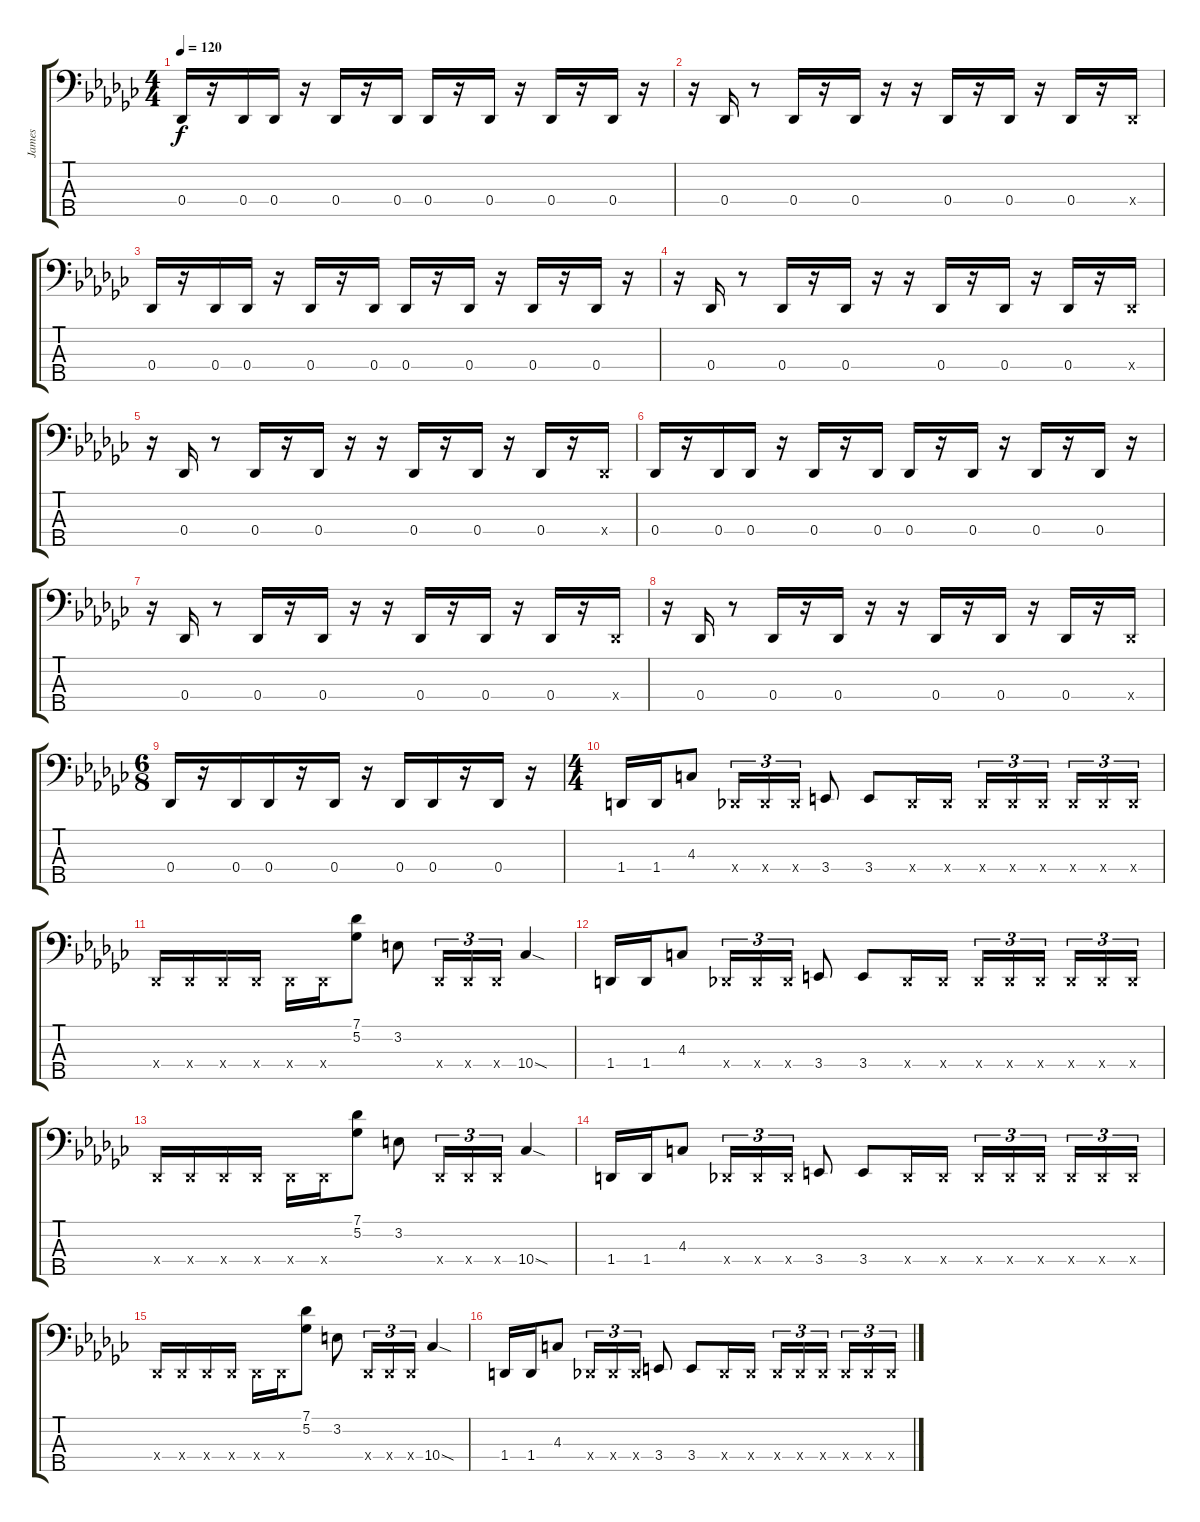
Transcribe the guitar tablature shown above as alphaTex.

\track ("James" "James") {instrument electricbassfinger}
\staff {score tabs}
\tuning (Gb2 Db2 Ab1 Db1 Ab0) {hide}
\ts (4 4)
\tempo 120
\clef f4
\ks gb
0.4.16{dy f} r.16 0.4.16 0.4.16 r.16 0.4.16 r.16 0.4.16 0.4.16 r.16 0.4.16 r.16 0.4.16 r.16 0.4.16 r.16 |
r.16 0.4.16 r.8 0.4.16 r.16 0.4.16 r.16 r.16 0.4.16 r.16 0.4.16 r.16 0.4.16 r.16 0.4{x}.16 |
0.4.16 r.16 0.4.16 0.4.16 r.16 0.4.16 r.16 0.4.16 0.4.16 r.16 0.4.16 r.16 0.4.16 r.16 0.4.16 r.16 |
r.16 0.4.16 r.8 0.4.16 r.16 0.4.16 r.16 r.16 0.4.16 r.16 0.4.16 r.16 0.4.16 r.16 0.4{x}.16 |
r.16 0.4.16 r.8 0.4.16 r.16 0.4.16 r.16 r.16 0.4.16 r.16 0.4.16 r.16 0.4.16 r.16 0.4{x}.16 |
0.4.16 r.16 0.4.16 0.4.16 r.16 0.4.16 r.16 0.4.16 0.4.16 r.16 0.4.16 r.16 0.4.16 r.16 0.4.16 r.16 |
r.16 0.4.16 r.8 0.4.16 r.16 0.4.16 r.16 r.16 0.4.16 r.16 0.4.16 r.16 0.4.16 r.16 0.4{x}.16 |
r.16 0.4.16 r.8 0.4.16 r.16 0.4.16 r.16 r.16 0.4.16 r.16 0.4.16 r.16 0.4.16 r.16 0.4{x}.16 |
\ts (6 8)
0.4.16 r.16 0.4.16 0.4.16 r.16 0.4.16 r.16 0.4.16 0.4.16 r.16 0.4.16 r.16 |
\ts (4 4)
1.4.16 1.4.16 4.3.8 0.4{x}.16{tu (3 2)} 0.4{x}.16{tu (3 2)} 0.4{x}.16{tu (3 2)} 3.4.8 3.4.8 0.4{x}.16 0.4{x}.16 0.4{x}.16{tu (3 2)} 0.4{x}.16{tu (3 2)} 0.4{x}.16{tu (3 2) beam splitsecondary} 0.4{x}.16{tu (3 2)} 0.4{x}.16{tu (3 2)} 0.4{x}.16{tu (3 2)} |
0.4{x}.16 0.4{x}.16 0.4{x}.16 0.4{x}.16 0.4{x}.16 0.4{x}.16 (7.1 5.2).8 3.2.8 0.4{x}.16{tu (3 2)} 0.4{x}.16{tu (3 2)} 0.4{x}.16{tu (3 2)} 10.4{sod}.4 |
1.4.16 1.4.16 4.3.8 0.4{x}.16{tu (3 2)} 0.4{x}.16{tu (3 2)} 0.4{x}.16{tu (3 2)} 3.4.8 3.4.8 0.4{x}.16 0.4{x}.16 0.4{x}.16{tu (3 2)} 0.4{x}.16{tu (3 2)} 0.4{x}.16{tu (3 2) beam splitsecondary} 0.4{x}.16{tu (3 2)} 0.4{x}.16{tu (3 2)} 0.4{x}.16{tu (3 2)} |
0.4{x}.16 0.4{x}.16 0.4{x}.16 0.4{x}.16 0.4{x}.16 0.4{x}.16 (7.1 5.2).8 3.2.8 0.4{x}.16{tu (3 2)} 0.4{x}.16{tu (3 2)} 0.4{x}.16{tu (3 2)} 10.4{sod}.4 |
1.4.16 1.4.16 4.3.8 0.4{x}.16{tu (3 2)} 0.4{x}.16{tu (3 2)} 0.4{x}.16{tu (3 2)} 3.4.8 3.4.8 0.4{x}.16 0.4{x}.16 0.4{x}.16{tu (3 2)} 0.4{x}.16{tu (3 2)} 0.4{x}.16{tu (3 2) beam splitsecondary} 0.4{x}.16{tu (3 2)} 0.4{x}.16{tu (3 2)} 0.4{x}.16{tu (3 2)} |
0.4{x}.16 0.4{x}.16 0.4{x}.16 0.4{x}.16 0.4{x}.16 0.4{x}.16 (7.1 5.2).8 3.2.8 0.4{x}.16{tu (3 2)} 0.4{x}.16{tu (3 2)} 0.4{x}.16{tu (3 2)} 10.4{sod}.4 |
1.4.16 1.4.16 4.3.8 0.4{x}.16{tu (3 2)} 0.4{x}.16{tu (3 2)} 0.4{x}.16{tu (3 2)} 3.4.8 3.4.8 0.4{x}.16 0.4{x}.16 0.4{x}.16{tu (3 2)} 0.4{x}.16{tu (3 2)} 0.4{x}.16{tu (3 2) beam splitsecondary} 0.4{x}.16{tu (3 2)} 0.4{x}.16{tu (3 2)} 0.4{x}.16{tu (3 2)}
